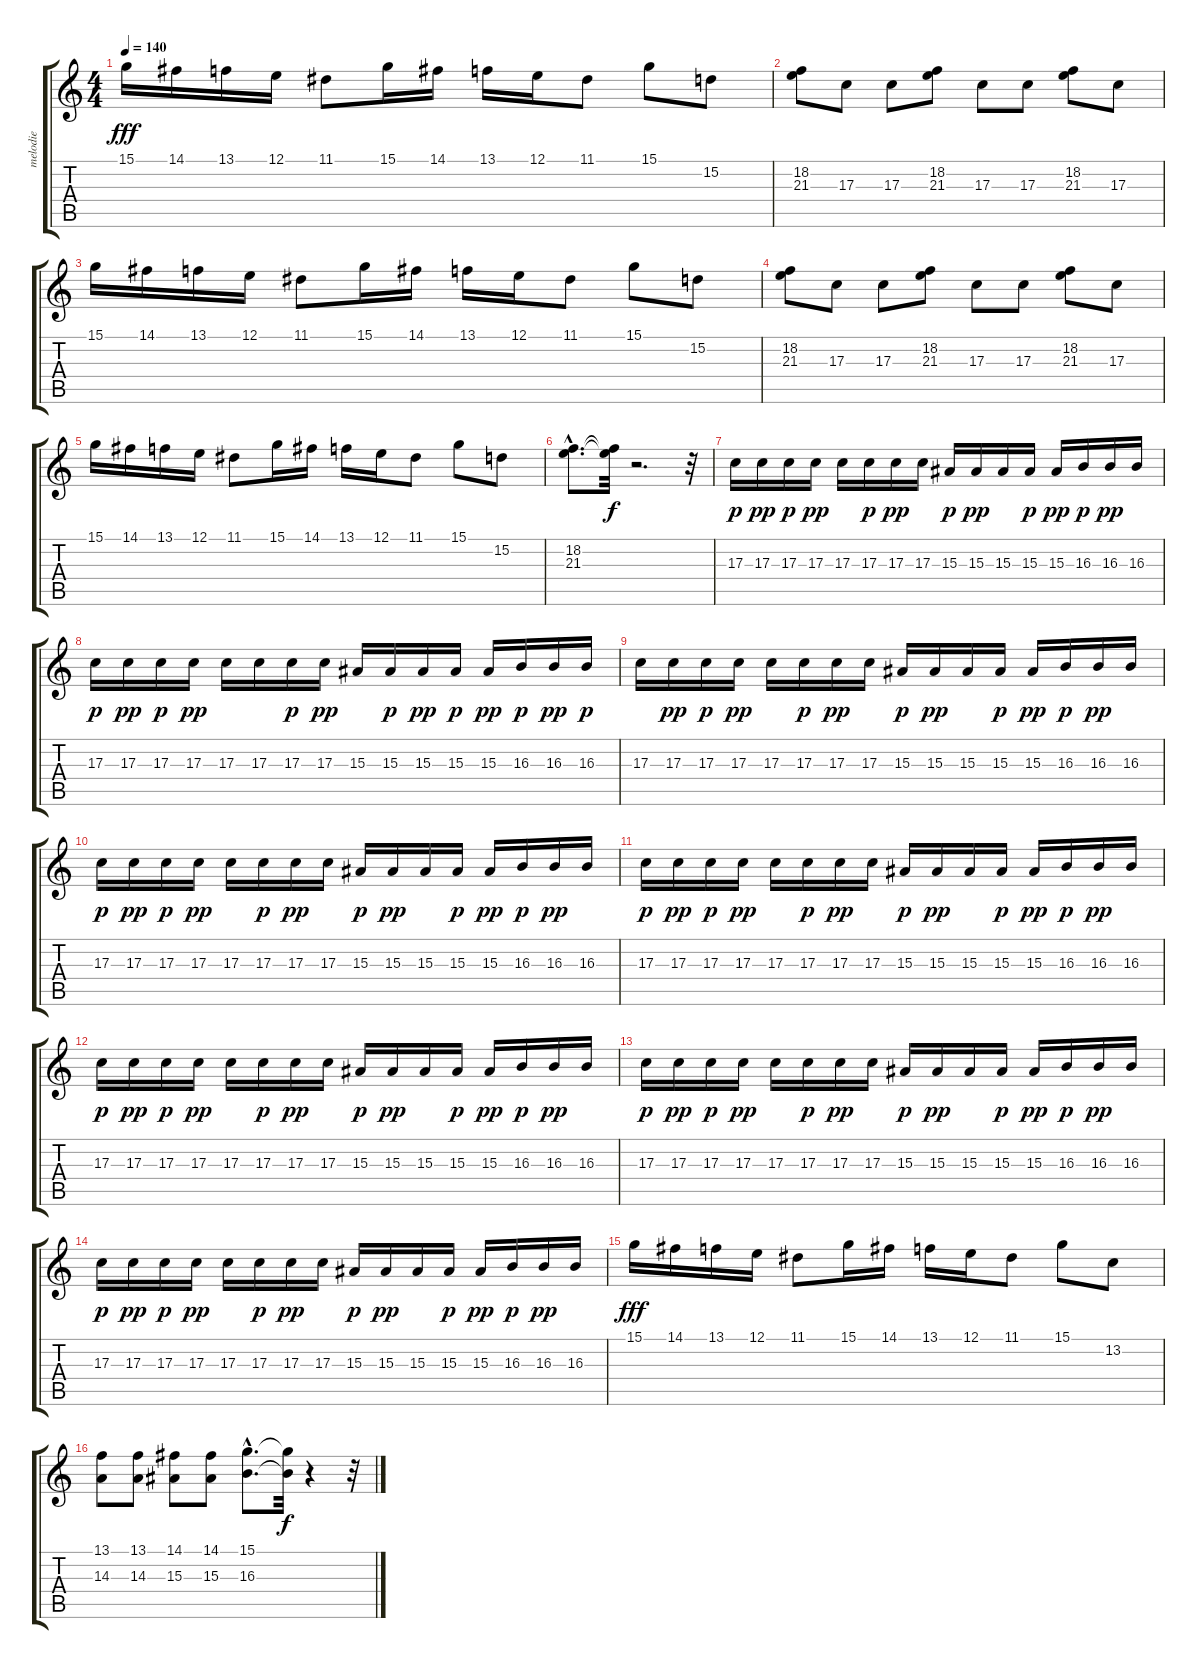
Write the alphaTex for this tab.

\track ("melodie" "melodie") {instrument xylophone}
\staff {score tabs}
\tuning (E4 B3 G3 D3 A2 E2) {hide}
\ts (4 4)
\tempo 140
\clef g2
\ks c
15.1.16{dy fff} 14.1.16 13.1.16 12.1.16 11.1.8 15.1.16 14.1.16 13.1.16 12.1.16 11.1.8 15.1.8 15.2.8 |
(18.2 21.3).8 17.3.8 17.3.8 (18.2 21.3).8 17.3.8 17.3.8 (18.2 21.3).8 17.3.8 |
15.1.16 14.1.16 13.1.16 12.1.16 11.1.8 15.1.16 14.1.16 13.1.16 12.1.16 11.1.8 15.1.8 15.2.8 |
(18.2 21.3).8 17.3.8 17.3.8 (18.2 21.3).8 17.3.8 17.3.8 (18.2 21.3).8 17.3.8 |
15.1.16 14.1.16 13.1.16 12.1.16 11.1.8 15.1.16 14.1.16 13.1.16 12.1.16 11.1.8 15.1.8 15.2.8 |
(18.2{hac} 21.3{hac}).8{d} (18.2{t} 21.3{t}).32{dy f} r.2{d} r.32 |
17.3.16{dy p} 17.3.16{dy pp} 17.3.16{dy p} 17.3.16{dy pp} 17.3.16 17.3.16{dy p} 17.3.16{dy pp} 17.3.16 15.3.16{dy p} 15.3.16{dy pp} 15.3.16 15.3.16{dy p} 15.3.16{dy pp} 16.3.16{dy p} 16.3.16{dy pp} 16.3.16 |
17.3.16{dy p} 17.3.16{dy pp} 17.3.16{dy p} 17.3.16{dy pp} 17.3.16 17.3.16 17.3.16{dy p} 17.3.16{dy pp} 15.3.16 15.3.16{dy p} 15.3.16{dy pp} 15.3.16{dy p} 15.3.16{dy pp} 16.3.16{dy p} 16.3.16{dy pp} 16.3.16{dy p} |
17.3.16 17.3.16{dy pp} 17.3.16{dy p} 17.3.16{dy pp} 17.3.16 17.3.16{dy p} 17.3.16{dy pp} 17.3.16 15.3.16{dy p} 15.3.16{dy pp} 15.3.16 15.3.16{dy p} 15.3.16{dy pp} 16.3.16{dy p} 16.3.16{dy pp} 16.3.16 |
17.3.16{dy p} 17.3.16{dy pp} 17.3.16{dy p} 17.3.16{dy pp} 17.3.16 17.3.16{dy p} 17.3.16{dy pp} 17.3.16 15.3.16{dy p} 15.3.16{dy pp} 15.3.16 15.3.16{dy p} 15.3.16{dy pp} 16.3.16{dy p} 16.3.16{dy pp} 16.3.16 |
17.3.16{dy p} 17.3.16{dy pp} 17.3.16{dy p} 17.3.16{dy pp} 17.3.16 17.3.16{dy p} 17.3.16{dy pp} 17.3.16 15.3.16{dy p} 15.3.16{dy pp} 15.3.16 15.3.16{dy p} 15.3.16{dy pp} 16.3.16{dy p} 16.3.16{dy pp} 16.3.16 |
17.3.16{dy p} 17.3.16{dy pp} 17.3.16{dy p} 17.3.16{dy pp} 17.3.16 17.3.16{dy p} 17.3.16{dy pp} 17.3.16 15.3.16{dy p} 15.3.16{dy pp} 15.3.16 15.3.16{dy p} 15.3.16{dy pp} 16.3.16{dy p} 16.3.16{dy pp} 16.3.16 |
17.3.16{dy p} 17.3.16{dy pp} 17.3.16{dy p} 17.3.16{dy pp} 17.3.16 17.3.16{dy p} 17.3.16{dy pp} 17.3.16 15.3.16{dy p} 15.3.16{dy pp} 15.3.16 15.3.16{dy p} 15.3.16{dy pp} 16.3.16{dy p} 16.3.16{dy pp} 16.3.16 |
17.3.16{dy p} 17.3.16{dy pp} 17.3.16{dy p} 17.3.16{dy pp} 17.3.16 17.3.16{dy p} 17.3.16{dy pp} 17.3.16 15.3.16{dy p} 15.3.16{dy pp} 15.3.16 15.3.16{dy p} 15.3.16{dy pp} 16.3.16{dy p} 16.3.16{dy pp} 16.3.16 |
15.1.16{dy fff} 14.1.16 13.1.16 12.1.16 11.1.8 15.1.16 14.1.16 13.1.16 12.1.16 11.1.8 15.1.8 13.2.8 |
(13.1 14.3).8 (13.1 14.3).8 (14.1 15.3).8 (14.1 15.3).8 (15.1{hac} 16.3{hac}).8{d} (15.1{t} 16.3{t}).32{dy f} r.4 r.32
